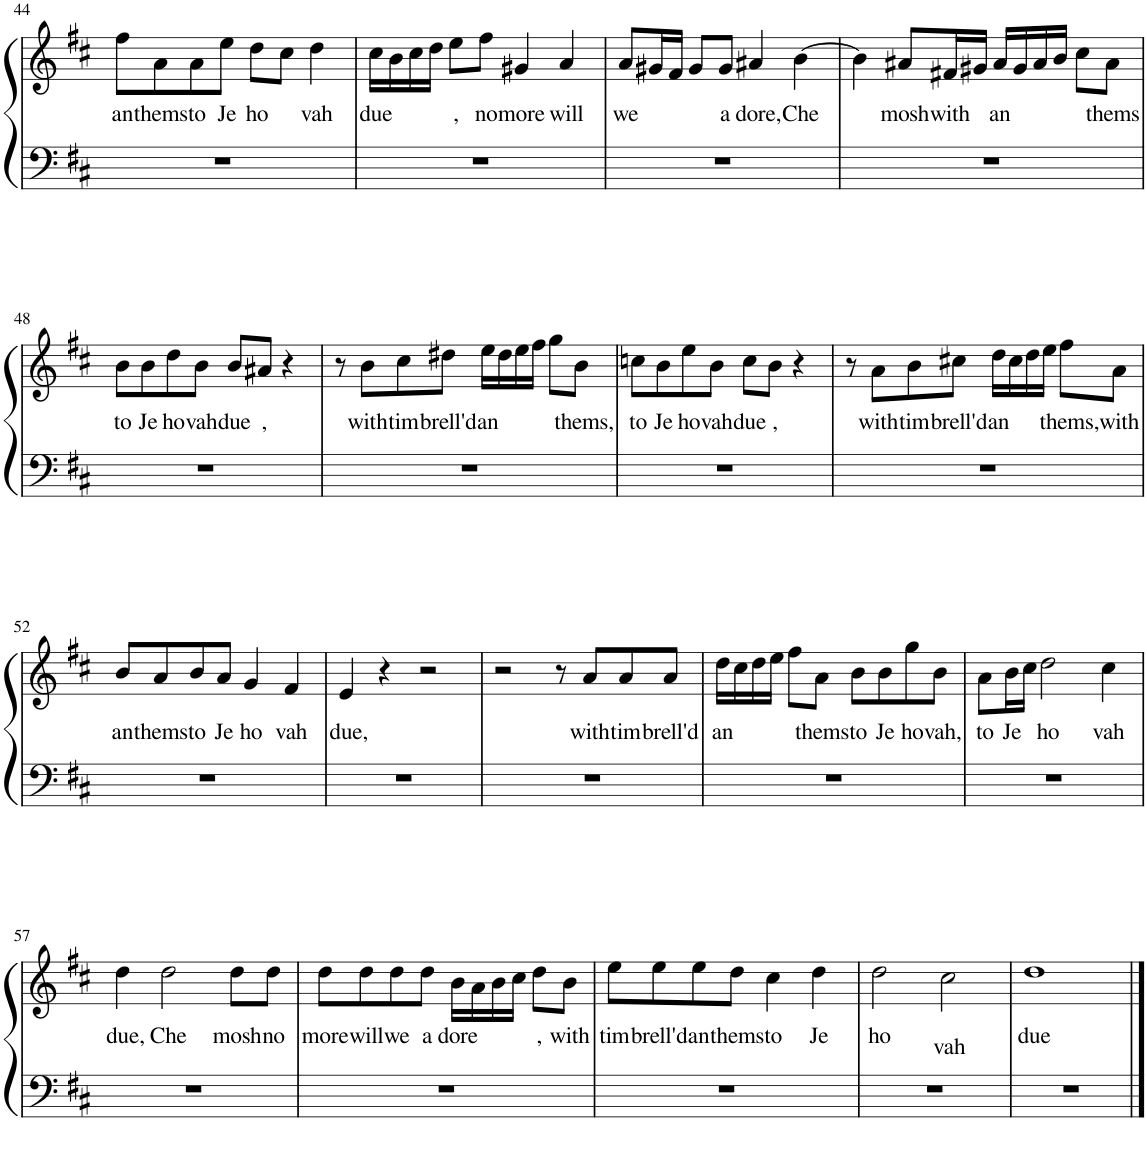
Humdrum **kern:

**kern	**kern	**text
*part1	*part1	*part1
*staff2	*staff1	*staff1
*I"Piano	*	*
*I'Pno.	*	*
!!LO:PB:g=z
*clefF4	*clefG2	*
*k[f#c#]	*k[f#c#]	*
*M4/4	*M4/4	*
*met(c)	*met(c)	*
=44	=44	=44
!	!	!LO:LY:b
1r	8ff#\L	an
!	!	!LO:LY:b
.	8a\	thems
!	!	!LO:LY:b
.	8a\	to
!	!	!LO:LY:b
.	8ee\J	Je
!	!	!LO:LY:b
.	8dd\L	ho
.	8cc#\J	.
!	!	!LO:LY:b
.	4dd\	vah
=45	=45	=45
!	!	!LO:LY:b
1r	16cc#\LL	due
.	16b\	.
.	16cc#\	.
.	16dd\JJ	.
!	!	!LO:LY:b
.	8ee\L	,
!	!	!LO:LY:b
.	8ff#\J	no
!	!	!LO:LY:b
.	4g#X/	more
!	!	!LO:LY:b
.	4a/	will
=46	=46	=46
!	!	!LO:LY:b
1r	8a/L	we
.	16g#X/L	.
.	16f#/JJ	.
.	8g#/L	.
!	!	!LO:LY:b
.	8g#/J	a
!	!	!LO:LY:b
.	4a#X/	dore,
!	!	!LO:LY:b
.	[4b\	Che
=47	=47	=47
1r	4b\]	.
!	!	!LO:LY:b
.	8a#X/L	mosh
!	!	!LO:LY:b
.	16f#X/L	with
.	16g#X/JJ	.
!	!	!LO:LY:b
.	16a#/LL	an
.	16g#/	.
.	16a#/	.
.	16b/JJ	.
.	8cc#\L	.
!	!	!LO:LY:b
.	8a#\J	thems
!!LO:LB:g=z
=48	=48	=48
!	!	!LO:LY:b
1r	8b\L	to
!	!	!LO:LY:b
.	8b\	Je
!	!	!LO:LY:b
.	8dd\	ho
!	!	!LO:LY:b
.	8b\J	vah
!	!	!LO:LY:b
.	8b/L	due
!	!	!LO:LY:b
.	8a#X/J	,
.	4r	.
=49	=49	=49
1r	8r	.
!	!	!LO:LY:b
.	8b\L	with
!	!	!LO:LY:b
.	8cc#\	tim
!	!	!LO:LY:b
.	8dd#X\J	brell'd
!	!	!LO:LY:b
.	16ee\LL	an
.	16dd#\	.
.	16ee\	.
.	16ff#\JJ	.
.	8gg\L	.
!	!	!LO:LY:b
.	8b\J	thems,
=50	=50	=50
!	!	!LO:LY:b
1r	8ccn\L	to
!	!	!LO:LY:b
.	8b\	Je
!	!	!LO:LY:b
.	8ee\	ho
!	!	!LO:LY:b
.	8b\J	vah
!	!	!LO:LY:b
.	8cc\L	due
!	!	!LO:LY:b
.	8b\J	,
.	4r	.
=51	=51	=51
1r	8r	.
!	!	!LO:LY:b
.	8a\L	with
!	!	!LO:LY:b
.	8b\	tim
!	!	!LO:LY:b
.	8cc#X\J	brell'd
!	!	!LO:LY:b
.	16dd\LL	an
.	16cc#\	.
.	16dd\	.
.	16ee\JJ	.
!	!	!LO:LY:b
.	8ff#\L	thems,
!	!	!LO:LY:b
.	8a\J	with
!!LO:LB:g=z
=52	=52	=52
!	!	!LO:LY:b
1r	8b/L	an
!	!	!LO:LY:b
.	8a/	thems
!	!	!LO:LY:b
.	8b/	to
!	!	!LO:LY:b
.	8a/J	Je
!	!	!LO:LY:b
.	4g/	ho
!	!	!LO:LY:b
.	4f#/	vah
=53	=53	=53
!	!	!LO:LY:b
1r	4e/	due,
.	4r	.
.	2r	.
=54	=54	=54
1r	2r	.
.	8r	.
!	!	!LO:LY:b
.	8a/L	with
!	!	!LO:LY:b
.	8a/	tim
!	!	!LO:LY:b
.	8a/J	brell'd
=55	=55	=55
!	!	!LO:LY:b
1r	16dd\LL	an
.	16cc#\	.
.	16dd\	.
.	16ee\JJ	.
.	8ff#\L	.
!	!	!LO:LY:b
.	8a\J	thems
!	!	!LO:LY:b
.	8b\L	to
!	!	!LO:LY:b
.	8b\	Je
!	!	!LO:LY:b
.	8gg\	ho
!	!	!LO:LY:b
.	8b\J	vah,
=56	=56	=56
!	!	!LO:LY:b
1r	8a\L	to
!	!	!LO:LY:b
.	16b\L	Je
.	16cc#\JJ	.
!	!	!LO:LY:b
.	2dd\	ho
!	!	!LO:LY:b
.	4cc#\	vah
!!LO:LB:g=z
=57	=57	=57
!	!	!LO:LY:b
1r	4dd\	due,
!	!	!LO:LY:b
.	2dd\	Che
!	!	!LO:LY:b
.	8dd\L	mosh
!	!	!LO:LY:b
.	8dd\J	no
=58	=58	=58
!	!	!LO:LY:b
1r	8dd\L	more
!	!	!LO:LY:b
.	8dd\	will
!	!	!LO:LY:b
.	8dd\	we
!	!	!LO:LY:b
.	8dd\J	a
!	!	!LO:LY:b
.	16b\LL	dore
.	16a\	.
.	16b\	.
.	16cc#\JJ	.
!	!	!LO:LY:b
.	8dd\L	,
!	!	!LO:LY:b
.	8b\J	with
=59	=59	=59
!	!	!LO:LY:b
1r	8ee\L	tim
!	!	!LO:LY:b
.	8ee\	brell'd
!	!	!LO:LY:b
.	8ee\	an
!	!	!LO:LY:b
.	8dd\J	thems
!	!	!LO:LY:b
.	4cc#\	to
!	!	!LO:LY:b
.	4dd\	Je
=60	=60	=60
!	!	!LO:LY:b
1r	2dd\	ho
!	!	!LO:LY:b
.	2cc#\	vah
=61	=61	=61
!	!	!LO:LY:b
1r	1dd	due
==	==	==
*-	*-	*-
